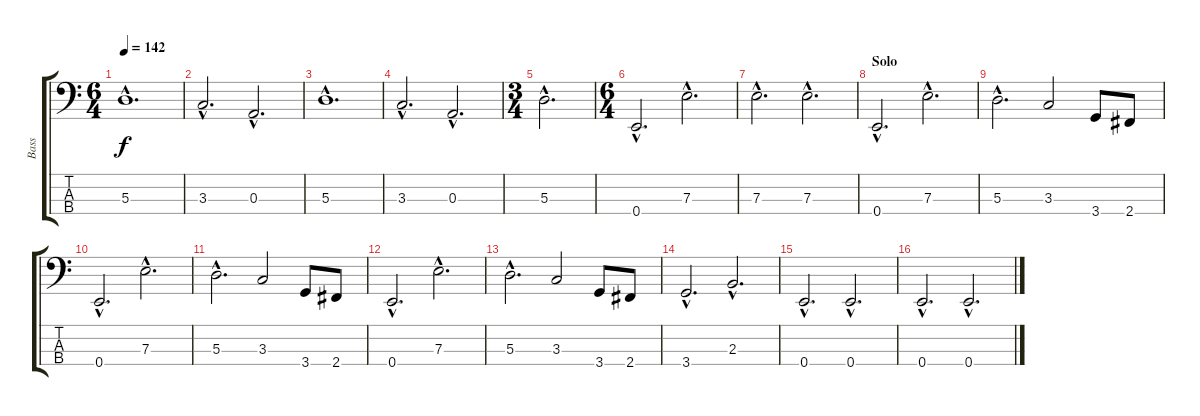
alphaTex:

\track ("Bass" "Bass") {instrument electricbassfinger}
\staff {score tabs}
\tuning (G2 D2 A1 E1) {hide}
\ts (6 4)
\tempo 142
\clef f4
\ks c
5.3{hac}.1{d dy f} |
3.3{hac}.2{d} 0.3{hac}.2{d} |
5.3{hac}.1{d} |
3.3{hac}.2{d} 0.3{hac}.2{d} |
\ts (3 4)
5.3{hac}.2{d} |
\ts (6 4)
0.4{hac}.2{d} 7.3{hac}.2{d} |
7.3{hac}.2{d} 7.3{hac}.2{d} |
\section ("" "Solo")
0.4{hac}.2{d} 7.3{hac}.2{d} |
5.3{hac}.2{d} 3.3.2 3.4.8 2.4.8 |
0.4{hac}.2{d} 7.3{hac}.2{d} |
5.3{hac}.2{d} 3.3.2 3.4.8 2.4.8 |
0.4{hac}.2{d} 7.3{hac}.2{d} |
5.3{hac}.2{d} 3.3.2 3.4.8 2.4.8 |
3.4{hac}.2{d} 2.3{hac}.2{d} |
0.4{hac}.2{d} 0.4{hac}.2{d} |
0.4{hac}.2{d} 0.4{hac}.2{d}
